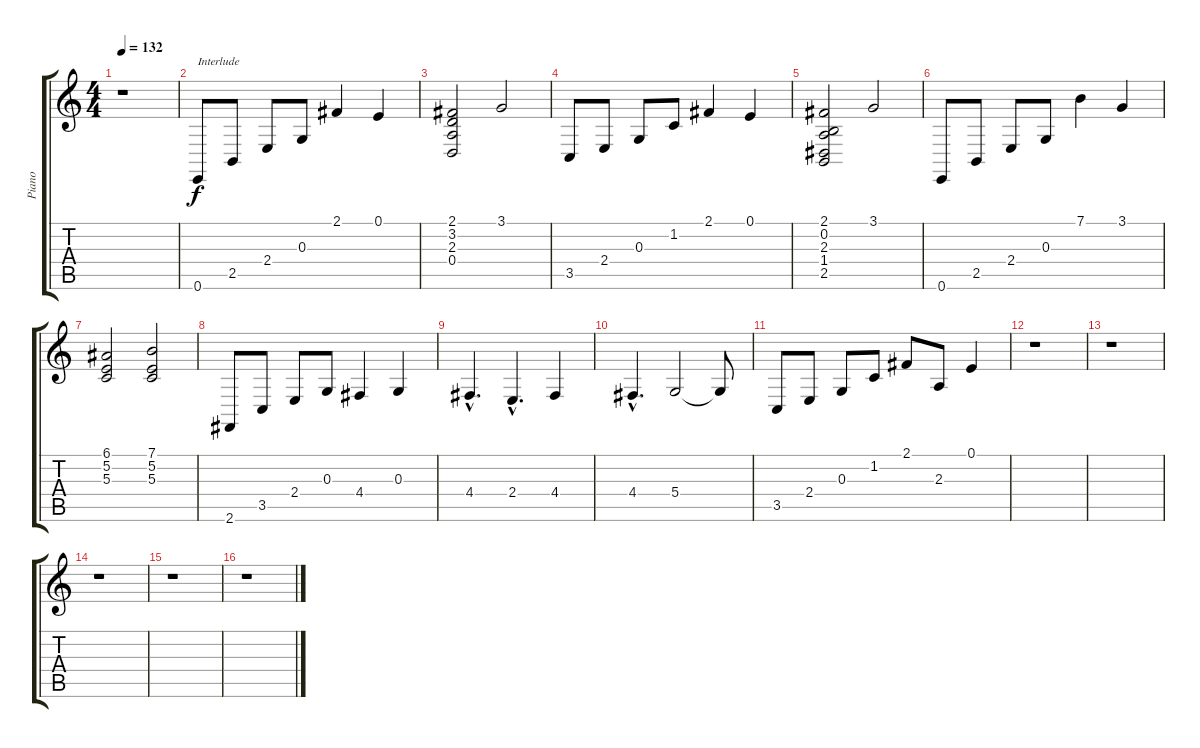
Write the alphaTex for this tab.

\track ("Piano" "Piano") {instrument brightacousticpiano}
\staff {score tabs}
\tuning (E4 B3 G3 D3 A2 E2) {hide}
\ts (4 4)
\tempo 132
\clef g2
\ks c
r.1{dy f} |
0.6.8{txt "Interlude"} 2.5.8 2.4.8 0.3.8 2.1.4 0.1.4 |
(2.1 3.2 2.3 0.4).2 3.1.2 |
3.5.8 2.4.8 0.3.8 1.2.8 2.1.4 0.1.4 |
(2.1 0.2 2.3 1.4 2.5).2 3.1.2 |
0.6.8 2.5.8 2.4.8 0.3.8 7.1.4 3.1.4 |
(6.1 5.2 5.3).2 (7.1 5.2 5.3).2 |
2.6.8 3.5.8 2.4.8 0.3.8 4.4.4 0.3.4 |
4.4{hac}.4{d} 2.4{hac}.4{d} 4.4.4 |
4.4{hac}.4{d} 5.4.2 5.4{t}.8 |
3.5.8 2.4.8 0.3.8 1.2.8 2.1.8 2.3.8 0.1.4 |
r.1 |
r.1 |
r.1 |
r.1 |
r.1
